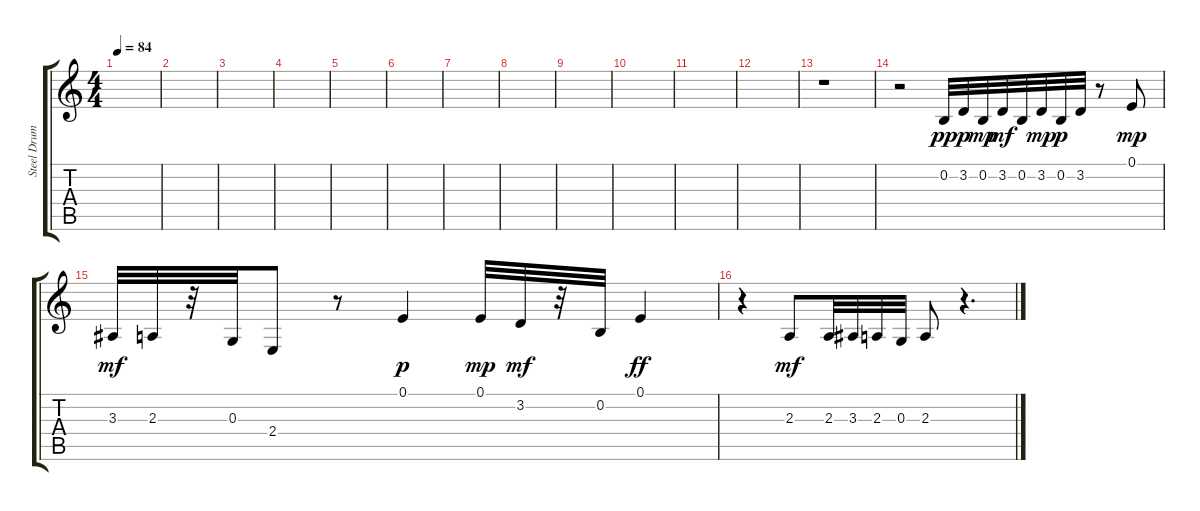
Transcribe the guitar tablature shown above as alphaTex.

\track ("Steel Drums" "Steel Drum") {instrument steeldrums}
\staff {score tabs}
\tuning (E4 B3 G3 D3 A2 E2) {hide}
\ts (4 4)
\tempo 84
\clef g2
\ks c
|
|
|
|
|
|
|
|
|
|
|
|
r.1 |
r.2 0.2.32{dy pp} 3.2.32{dy p} 0.2.32{dy mp} 3.2.32{dy mf} 0.2.32 3.2.32{dy mp} 0.2.32{dy p} 3.2.32 r.8 0.1.8{dy mp} |
3.3.32{dy mf} 2.3.32 r.32 0.3.32 2.4.8 r.8 0.1.4{dy p} 0.1.32{dy mp} 3.2.32{dy mf} r.32 0.2.32 0.1.4{dy ff} |
r.4 2.3.8{dy mf} 2.3.32 3.3.32 2.3.32 0.3.32 2.3.8 r.4{d}
